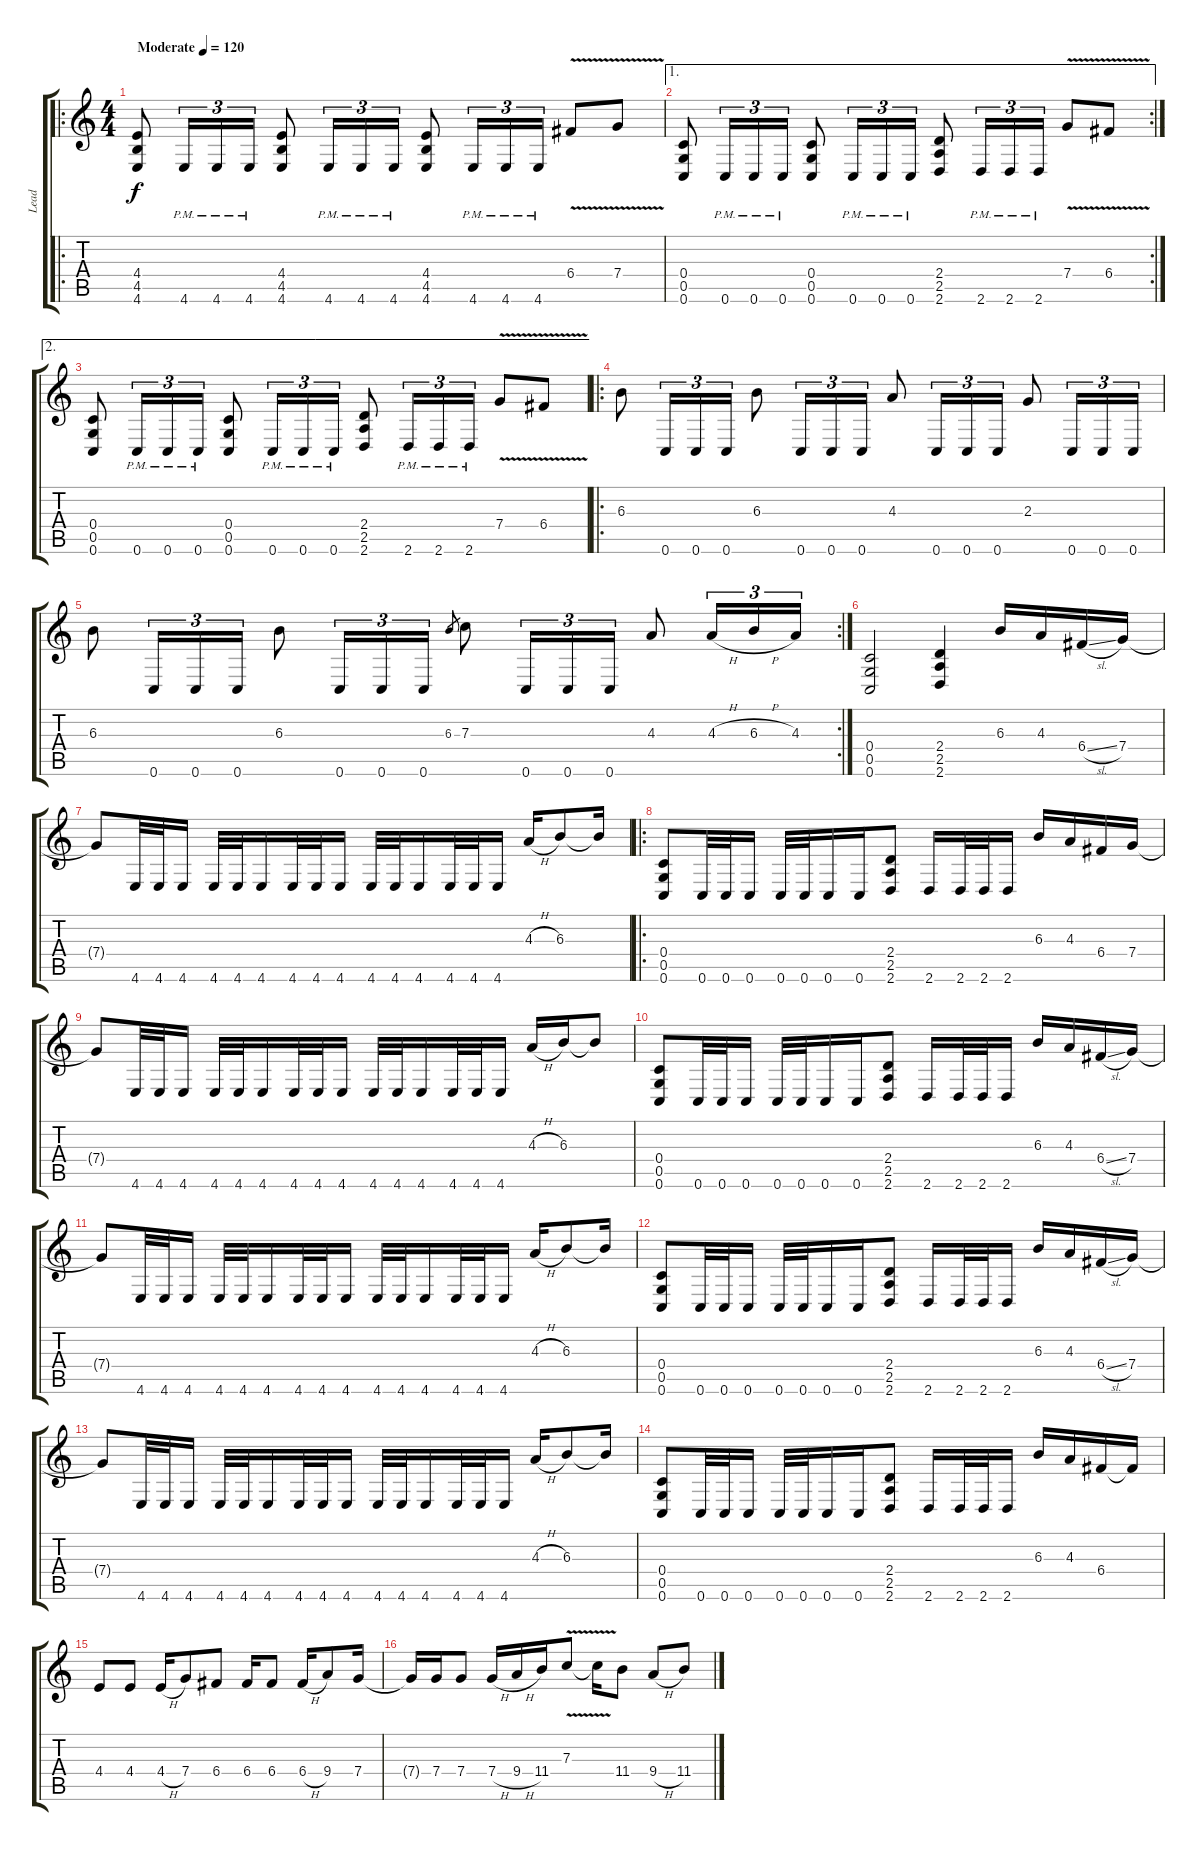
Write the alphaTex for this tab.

\track ("Lead " "Lead ") {instrument overdrivenguitar}
\staff {score tabs}
\tuning (D4 A3 F3 C3 G2 C2) {hide}
\ro
\ts (4 4)
\tempo (120 "Moderate")
\clef g2
\ks c
(4.4 4.5 4.6).8{dy f instrument overdrivenguitar} 4.6{pm}.16{tu (3 2)} 4.6{pm}.16{tu (3 2)} 4.6{pm}.16{tu (3 2)} (4.4 4.5 4.6).8 4.6{pm}.16{tu (3 2)} 4.6{pm}.16{tu (3 2)} 4.6{pm}.16{tu (3 2)} (4.4 4.5 4.6).8 4.6{pm}.16{tu (3 2)} 4.6{pm}.16{tu (3 2)} 4.6{pm}.16{tu (3 2)} 6.4{v}.8 7.4{v}.8 |
\ae 1
\rc 2
(0.4 0.5 0.6).8 0.6{pm}.16{tu (3 2)} 0.6{pm}.16{tu (3 2)} 0.6{pm}.16{tu (3 2)} (0.4 0.5 0.6).8 0.6{pm}.16{tu (3 2)} 0.6{pm}.16{tu (3 2)} 0.6{pm}.16{tu (3 2)} (2.4 2.5 2.6).8 2.6{pm}.16{tu (3 2)} 2.6{pm}.16{tu (3 2)} 2.6{pm}.16{tu (3 2)} 7.4{v}.8 6.4{v}.8 |
\ae 2
(0.4 0.5 0.6).8 0.6{pm}.16{tu (3 2)} 0.6{pm}.16{tu (3 2)} 0.6{pm}.16{tu (3 2)} (0.4 0.5 0.6).8 0.6{pm}.16{tu (3 2)} 0.6{pm}.16{tu (3 2)} 0.6{pm}.16{tu (3 2)} (2.4 2.5 2.6).8 2.6{pm}.16{tu (3 2)} 2.6{pm}.16{tu (3 2)} 2.6{pm}.16{tu (3 2)} 7.4{v}.8 6.4{v}.8 |
\ro
6.3.8 0.6.16{tu (3 2)} 0.6.16{tu (3 2)} 0.6.16{tu (3 2)} 6.3.8 0.6.16{tu (3 2)} 0.6.16{tu (3 2)} 0.6.16{tu (3 2)} 4.3.8 0.6.16{tu (3 2)} 0.6.16{tu (3 2)} 0.6.16{tu (3 2)} 2.3.8 0.6.16{tu (3 2)} 0.6.16{tu (3 2)} 0.6.16{tu (3 2)} |
\rc 2
6.3.8 0.6.16{tu (3 2)} 0.6.16{tu (3 2)} 0.6.16{tu (3 2)} 6.3.8 0.6.16{tu (3 2)} 0.6.16{tu (3 2)} 0.6.16{tu (3 2)} 6.3.8{gr} 7.3.8 0.6.16{tu (3 2)} 0.6.16{tu (3 2)} 0.6.16{tu (3 2)} 4.3.8 4.3{h}.16{tu (3 2)} 6.3{h}.16{tu (3 2)} 4.3.16{tu (3 2)} |
(0.4 0.5 0.6).2 (2.4 2.5 2.6).4 6.3.16 4.3.16 6.4{sl}.16 7.4.16 |
7.4{t}.8 4.6.32 4.6.32 4.6.16 4.6.32 4.6.32 4.6.16 4.6.32 4.6.32 4.6.16 4.6.32 4.6.32 4.6.16 4.6.32 4.6.32 4.6.16 4.3{h}.16 6.3.8 6.3{t}.16 |
\ro
(0.4 0.5 0.6).8 0.6.32 0.6.32 0.6.16 0.6.32 0.6.32 0.6.16 0.6.16 (2.4 2.5 2.6).8 2.6.16 2.6.32 2.6.32 2.6.16 6.3.16 4.3.16 6.4.16 7.4.16 |
7.4{t}.8 4.6.32 4.6.32 4.6.16 4.6.32 4.6.32 4.6.16 4.6.32 4.6.32 4.6.16 4.6.32 4.6.32 4.6.16 4.6.32 4.6.32 4.6.16 4.3{h}.16 6.3.16 6.3{t}.8 |
(0.4 0.5 0.6).8 0.6.32 0.6.32 0.6.16 0.6.32 0.6.32 0.6.16 0.6.16 (2.4 2.5 2.6).8 2.6.16 2.6.32 2.6.32 2.6.16 6.3.16 4.3.16 6.4{sl}.16 7.4.16 |
7.4{t}.8 4.6.32 4.6.32 4.6.16 4.6.32 4.6.32 4.6.16 4.6.32 4.6.32 4.6.16 4.6.32 4.6.32 4.6.16 4.6.32 4.6.32 4.6.16 4.3{h}.16 6.3.8 6.3{t}.16 |
(0.4 0.5 0.6).8 0.6.32 0.6.32 0.6.16 0.6.32 0.6.32 0.6.16 0.6.16 (2.4 2.5 2.6).8 2.6.16 2.6.32 2.6.32 2.6.16 6.3.16 4.3.16 6.4{sl}.16 7.4.16 |
7.4{t}.8 4.6.32 4.6.32 4.6.16 4.6.32 4.6.32 4.6.16 4.6.32 4.6.32 4.6.16 4.6.32 4.6.32 4.6.16 4.6.32 4.6.32 4.6.16 4.3{h}.16 6.3.8 6.3{t}.16 |
(0.4 0.5 0.6).8 0.6.32 0.6.32 0.6.16 0.6.32 0.6.32 0.6.16 0.6.16 (2.4 2.5 2.6).8 2.6.16 2.6.32 2.6.32 2.6.16 6.3.16 4.3.16 6.4.16 6.4{t}.16 |
4.4.8 4.4.8 4.4{h}.16 7.4.8 6.4.8 6.4.16 6.4.8 6.4{h}.16 9.4.8 7.4.16 |
7.4{t}.16 7.4.16 7.4.8 7.4{h}.16 9.4{h}.16 11.4.16 7.3{v}.8 7.3{t}.16 11.4.8 9.4{h}.8 11.4.8
